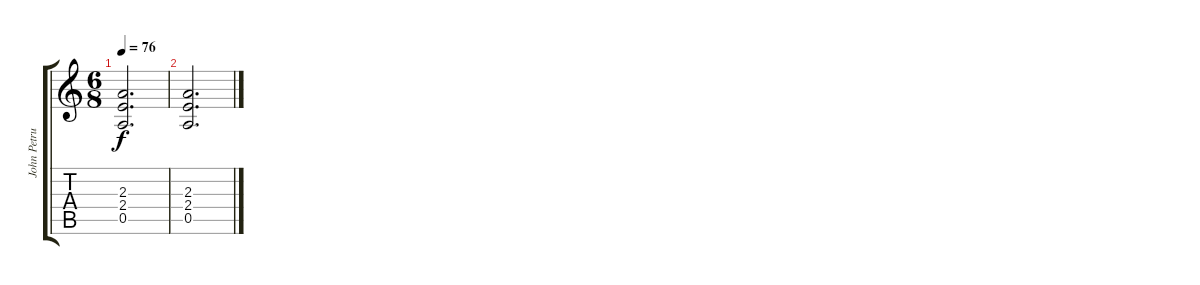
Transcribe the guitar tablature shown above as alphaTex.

\track ("John Petrucci" "John Petru") {instrument overdrivenguitar}
\staff {score tabs}
\tuning (E4 B3 G3 D3 A2 E2) {hide}
\ts (6 8)
\tempo 76
\clef g2
\ks c
(2.3 2.4 0.5).2{d dy f} |
(2.3 2.4 0.5).2{d}
